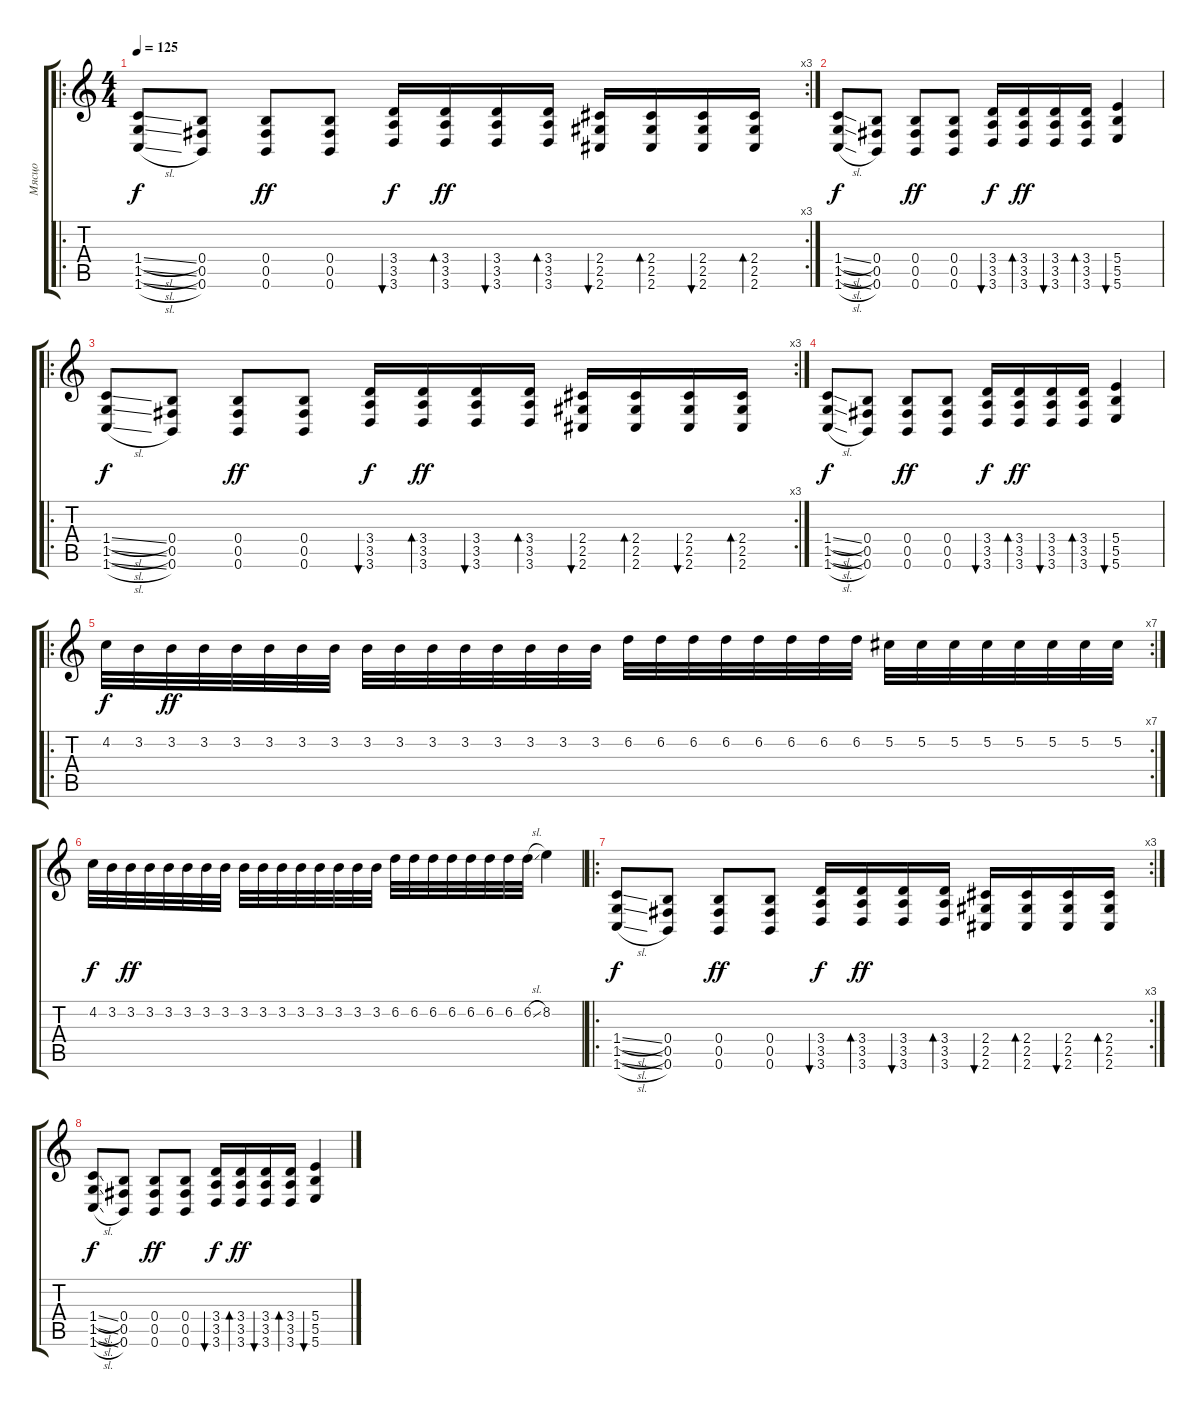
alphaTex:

\track ("Мясцо" "Мясцо") {instrument distortionguitar}
\staff {score tabs}
\tuning (Db4 Ab3 E3 B2 Gb2 B1) {hide}
\ro
\rc 3
\ts (4 4)
\tempo 125
\clef g2
\ks c
(1.4{sl} 1.5{sl} 1.6{sl}).8{dy f} (0.4 0.5 0.6).8 (0.4 0.5 0.6).8{dy ff} (0.4 0.5 0.6).8 (3.4 3.5 3.6).16{bu 60 dy f} (3.4 3.5 3.6).16{bd 60 dy ff} (3.4 3.5 3.6).16{bu 60} (3.4 3.5 3.6).16{bd 60} (2.4 2.5 2.6).16{bu 60} (2.4 2.5 2.6).16{bd 60} (2.4 2.5 2.6).16{bu 60} (2.4 2.5 2.6).16{bd 60} |
(1.4{sl} 1.5{sl} 1.6{sl}).8{dy f} (0.4 0.5 0.6).8 (0.4 0.5 0.6).8{dy ff} (0.4 0.5 0.6).8 (3.4 3.5 3.6).16{bu 60 dy f} (3.4 3.5 3.6).16{bd 60 dy ff} (3.4 3.5 3.6).16{bu 60} (3.4 3.5 3.6).16{bd 60} (5.4 5.5 5.6).4{bu 60} |
\ro
\rc 3
(1.4{sl} 1.5{sl} 1.6{sl}).8{dy f} (0.4 0.5 0.6).8 (0.4 0.5 0.6).8{dy ff} (0.4 0.5 0.6).8 (3.4 3.5 3.6).16{bu 60 dy f} (3.4 3.5 3.6).16{bd 60 dy ff} (3.4 3.5 3.6).16{bu 60} (3.4 3.5 3.6).16{bd 60} (2.4 2.5 2.6).16{bu 60} (2.4 2.5 2.6).16{bd 60} (2.4 2.5 2.6).16{bu 60} (2.4 2.5 2.6).16{bd 60} |
(1.4{sl} 1.5{sl} 1.6{sl}).8{dy f} (0.4 0.5 0.6).8 (0.4 0.5 0.6).8{dy ff} (0.4 0.5 0.6).8 (3.4 3.5 3.6).16{bu 60 dy f} (3.4 3.5 3.6).16{bd 60 dy ff} (3.4 3.5 3.6).16{bu 60} (3.4 3.5 3.6).16{bd 60} (5.4 5.5 5.6).4{bu 60} |
\ro
\rc 7
4.2.32{dy f} 3.2.32 3.2.32{dy ff} 3.2.32 3.2.32 3.2.32 3.2.32 3.2.32 3.2.32 3.2.32 3.2.32 3.2.32 3.2.32 3.2.32 3.2.32 3.2.32 6.2.32 6.2.32 6.2.32 6.2.32 6.2.32 6.2.32 6.2.32 6.2.32 5.2.32 5.2.32 5.2.32 5.2.32 5.2.32 5.2.32 5.2.32 5.2.32 |
4.2.32{dy f} 3.2.32 3.2.32{dy ff} 3.2.32 3.2.32 3.2.32 3.2.32 3.2.32 3.2.32 3.2.32 3.2.32 3.2.32 3.2.32 3.2.32 3.2.32 3.2.32 6.2.32 6.2.32 6.2.32 6.2.32 6.2.32 6.2.32 6.2.32 6.2{sl}.32 8.2.4 |
\ro
\rc 3
(1.4{sl} 1.5{sl} 1.6{sl}).8{dy f} (0.4 0.5 0.6).8 (0.4 0.5 0.6).8{dy ff} (0.4 0.5 0.6).8 (3.4 3.5 3.6).16{bu 60 dy f} (3.4 3.5 3.6).16{bd 60 dy ff} (3.4 3.5 3.6).16{bu 60} (3.4 3.5 3.6).16{bd 60} (2.4 2.5 2.6).16{bu 60} (2.4 2.5 2.6).16{bd 60} (2.4 2.5 2.6).16{bu 60} (2.4 2.5 2.6).16{bd 60} |
(1.4{sl} 1.5{sl} 1.6{sl}).8{dy f} (0.4 0.5 0.6).8 (0.4 0.5 0.6).8{dy ff} (0.4 0.5 0.6).8 (3.4 3.5 3.6).16{bu 60 dy f} (3.4 3.5 3.6).16{bd 60 dy ff} (3.4 3.5 3.6).16{bu 60} (3.4 3.5 3.6).16{bd 60} (5.4 5.5 5.6).4{bu 60}
